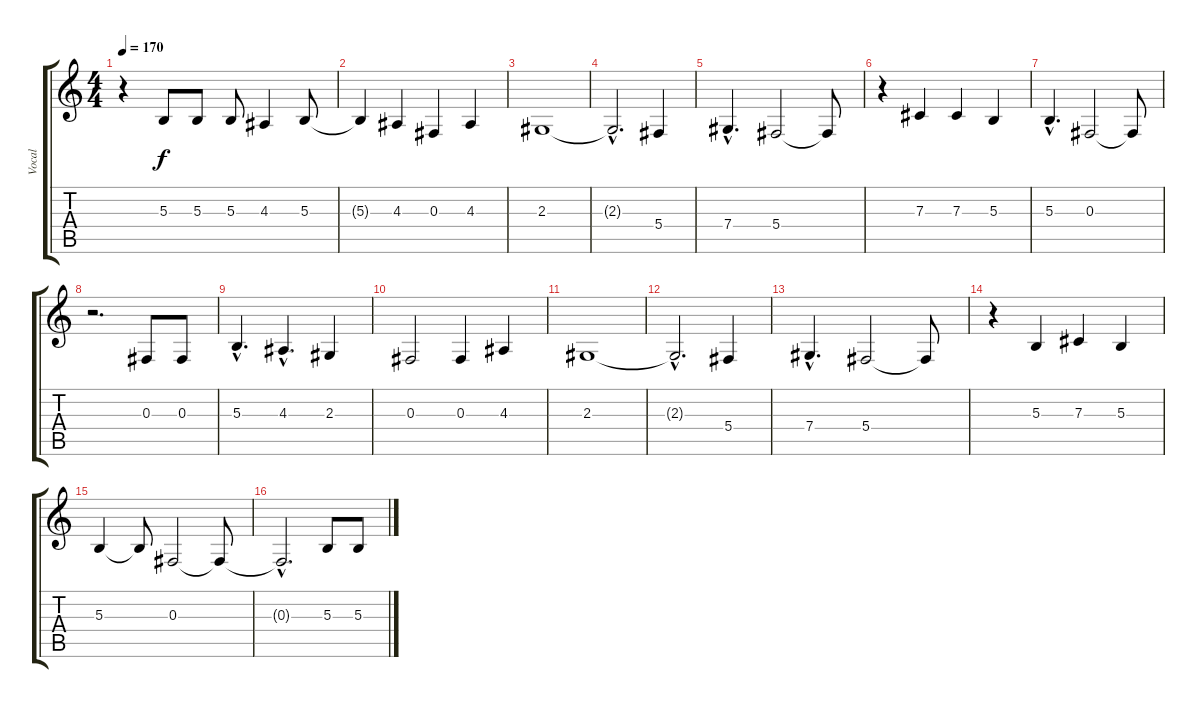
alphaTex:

\track ("Vocal" "Vocal") {instrument violin}
\staff {score tabs}
\tuning (Eb4 Bb3 Gb3 Db3 Ab2 Eb2) {hide}
\ts (4 4)
\tempo 170
\clef g2
\ks c
r.4{dy f} 5.3.8 5.3.8 5.3.8 4.3.4 5.3.8 |
5.3{t}.4 4.3.4 0.3.4 4.3.4 |
2.3.1 |
2.3{hac t}.2{d} 5.4.4 |
7.4{hac}.4{d} 5.4.2 5.4{t}.8 |
r.4 7.3.4 7.3.4 5.3.4 |
5.3{hac}.4{d} 0.3.2 0.3{t}.8 |
r.2{d} 0.3.8 0.3.8 |
5.3{hac}.4{d} 4.3{hac}.4{d} 2.3.4 |
0.3.2 0.3.4 4.3.4 |
2.3.1 |
2.3{hac t}.2{d} 5.4.4 |
7.4{hac}.4{d} 5.4.2 5.4{t}.8 |
r.4 5.3.4 7.3.4 5.3.4 |
5.3.4 5.3{t}.8 0.3.2 0.3{t}.8 |
0.3{hac t}.2{d} 5.3.8 5.3.8
